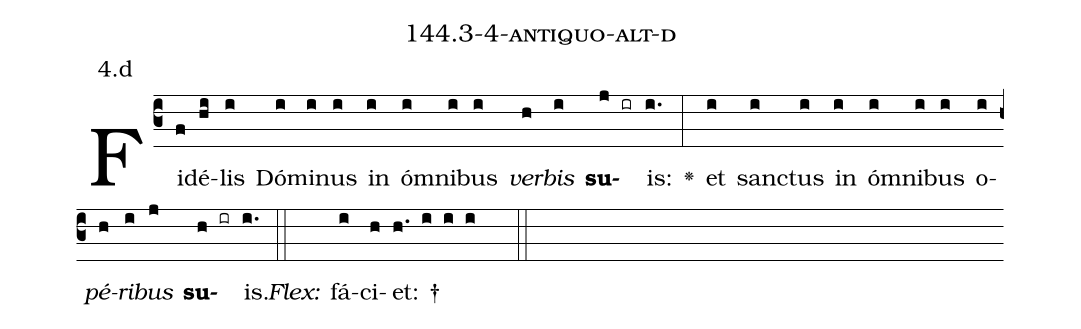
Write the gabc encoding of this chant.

name: 144.3-4-antiquo-alt-d;
annotation: 4.d;
%%
(c3)Fi(f)dé(hi)lis(i) Dó(i)mi(i)nus(i) in(i) óm(i)ni(i)bus(i) <i>ver</i>(h)<i>bis</i>(i) <b>su</b>(j ir)is:(i.) <v>\greheightstar</v>(:) et(i) sanc(i)tus(i) in(i) óm(i)ni(i)bus(i) o(i)<i>pé</i>(h)<i>ri</i>(i)<i>bus</i>(j) <b>su</b>(h ir)is.(i.) (::)
<i>Flex:</i>()  fá(i)ci(h)et: †(h. i i i  ::)

%E(i) u(h) o(i) u(j) a(h) e.(i.) (::)
